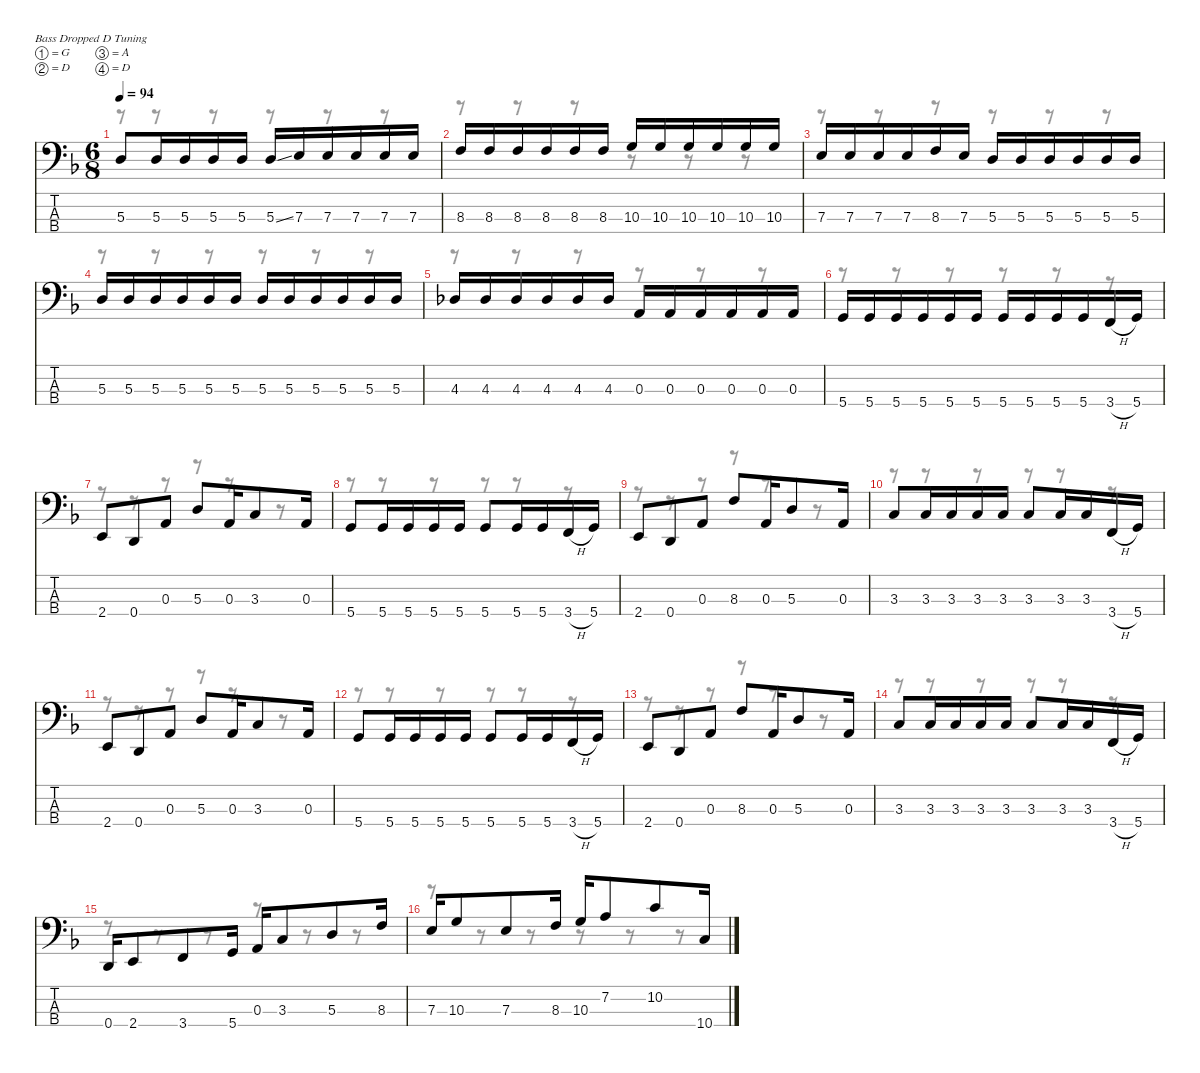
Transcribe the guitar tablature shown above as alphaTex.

\defaultSystemsLayout 4
\hideDynamics
\bracketExtendMode nobrackets
\singleTrackTrackNamePolicy hidden
\multiTrackTrackNamePolicy hidden
\otherSystemsTrackNameOrientation horizontal
\track ("M. Mendez" "el.bs.") {instrument electricbassfinger}
\staff {score tabs}
\tuning (G2 D2 A1 D1)
\voice
\ts (6 8)
\tempo 94
\clef f4
\ks dminor
5.3{acc forcenatural}.8{dy f beam Up} 5.3{acc forcenatural}.16{beam Up} 5.3{acc forcenatural}.16{beam Up} 5.3{acc forcenatural}.16{beam Up} 5.3{acc forcenatural}.16{beam Up} 5.3{ss acc forcenatural}.16{beam Up} 7.3{acc forcenatural}.16{beam Up} 7.3{acc forcenatural}.16{beam Up} 7.3{acc forcenatural}.16{beam Up} 7.3{acc forcenatural}.16{beam Up} 7.3{acc forcenatural}.16{beam Up} |
8.3{acc forcenatural}.16{beam Up} 8.3{acc forcenatural}.16{beam Up} 8.3{acc forcenatural}.16{beam Up} 8.3{acc forcenatural}.16{beam Up} 8.3{acc forcenatural}.16{beam Up} 8.3{acc forcenatural}.16{beam Up} 10.3{acc forcenatural}.16{beam Up} 10.3{acc forcenatural}.16{beam Up} 10.3{acc forcenatural}.16{beam Up} 10.3{acc forcenatural}.16{beam Up} 10.3{acc forcenatural}.16{beam Up} 10.3{acc forcenatural}.16{beam Up} |
7.3{acc forcenatural}.16{beam Up} 7.3{acc forcenatural}.16{beam Up} 7.3{acc forcenatural}.16{beam Up} 7.3{acc forcenatural}.16{beam Up} 8.3{acc forcenatural}.16{beam Up} 7.3{acc forcenatural}.16{beam Up} 5.3{acc forcenatural}.16{beam Up} 5.3{acc forcenatural}.16{beam Up} 5.3{acc forcenatural}.16{beam Up} 5.3{acc forcenatural}.16{beam Up} 5.3{acc forcenatural}.16{beam Up} 5.3{acc forcenatural}.16{beam Up} |
5.3{acc forcenatural}.16{beam Up} 5.3{acc forcenatural}.16{beam Up} 5.3{acc forcenatural}.16{beam Up} 5.3{acc forcenatural}.16{beam Up} 5.3{acc forcenatural}.16{beam Up} 5.3{acc forcenatural}.16{beam Up} 5.3{acc forcenatural}.16{beam Up} 5.3{acc forcenatural}.16{beam Up} 5.3{acc forcenatural}.16{beam Up} 5.3{acc forcenatural}.16{beam Up} 5.3{acc forcenatural}.16{beam Up} 5.3{acc forcenatural}.16{beam Up} |
4.3{acc b}.16{beam Up} 4.3{acc b}.16{beam Up} 4.3{acc b}.16{beam Up} 4.3{acc b}.16{beam Up} 4.3{acc b}.16{beam Up} 4.3{acc b}.16{beam Up} 0.3{acc forcenatural}.16{beam Up} 0.3{acc forcenatural}.16{beam Up} 0.3{acc forcenatural}.16{beam Up} 0.3{acc forcenatural}.16{beam Up} 0.3{acc forcenatural}.16{beam Up} 0.3{acc forcenatural}.16{beam Up} |
5.4{acc forcenatural}.16{beam Up} 5.4{acc forcenatural}.16{beam Up} 5.4{acc forcenatural}.16{beam Up} 5.4{acc forcenatural}.16{beam Up} 5.4{acc forcenatural}.16{beam Up} 5.4{acc forcenatural}.16{beam Up} 5.4{acc forcenatural}.16{beam Up} 5.4{acc forcenatural}.16{beam Up} 5.4{acc forcenatural}.16{beam Up} 5.4{acc forcenatural}.16{beam Up} 3.4{h acc forcenatural}.16{beam Up} 5.4{acc forcenatural}.16{beam Up} |
2.4{acc forcenatural}.8{beam Up} 0.4{acc forcenatural}.8{beam Up} 0.3{acc forcenatural}.8{beam Up} 5.3{acc forcenatural}.8{beam Up} 0.3{acc forcenatural}.16{beam Up} 3.3{acc forcenatural}.8{beam Up} 0.3{acc forcenatural}.16{beam Up} |
5.4{acc forcenatural}.8{beam Up} 5.4{acc forcenatural}.16{beam Up} 5.4{acc forcenatural}.16{beam Up} 5.4{acc forcenatural}.16{beam Up} 5.4{acc forcenatural}.16{beam Up} 5.4{acc forcenatural}.8{beam Up} 5.4{acc forcenatural}.16{beam Up} 5.4{acc forcenatural}.16{beam Up} 3.4{h acc forcenatural}.16{beam Up} 5.4{acc forcenatural}.16{beam Up} |
2.4{acc forcenatural}.8{beam Up} 0.4{acc forcenatural}.8{beam Up} 0.3{acc forcenatural}.8{beam Up} 8.3{acc forcenatural}.8{beam Up} 0.3{acc forcenatural}.16{beam Up} 5.3{acc forcenatural}.8{beam Up} 0.3{acc forcenatural}.16{beam Up} |
3.3{acc forcenatural}.8{beam Up} 3.3{acc forcenatural}.16{beam Up} 3.3{acc forcenatural}.16{beam Up} 3.3{acc forcenatural}.16{beam Up} 3.3{acc forcenatural}.16{beam Up} 3.3{acc forcenatural}.8{beam Up} 3.3{acc forcenatural}.16{beam Up} 3.3{acc forcenatural}.16{beam Up} 3.4{h acc forcenatural}.16{beam Up} 5.4{acc forcenatural}.16{beam Up} |
2.4{acc forcenatural}.8{beam Up} 0.4{acc forcenatural}.8{beam Up} 0.3{acc forcenatural}.8{beam Up} 5.3{acc forcenatural}.8{beam Up} 0.3{acc forcenatural}.16{beam Up} 3.3{acc forcenatural}.8{beam Up} 0.3{acc forcenatural}.16{beam Up} |
5.4{acc forcenatural}.8{beam Up} 5.4{acc forcenatural}.16{beam Up} 5.4{acc forcenatural}.16{beam Up} 5.4{acc forcenatural}.16{beam Up} 5.4{acc forcenatural}.16{beam Up} 5.4{acc forcenatural}.8{beam Up} 5.4{acc forcenatural}.16{beam Up} 5.4{acc forcenatural}.16{beam Up} 3.4{h acc forcenatural}.16{beam Up} 5.4{acc forcenatural}.16{beam Up} |
2.4{acc forcenatural}.8{beam Up} 0.4{acc forcenatural}.8{beam Up} 0.3{acc forcenatural}.8{beam Up} 8.3{acc forcenatural}.8{beam Up} 0.3{acc forcenatural}.16{beam Up} 5.3{acc forcenatural}.8{beam Up} 0.3{acc forcenatural}.16{beam Up} |
3.3{acc forcenatural}.8{beam Up} 3.3{acc forcenatural}.16{beam Up} 3.3{acc forcenatural}.16{beam Up} 3.3{acc forcenatural}.16{beam Up} 3.3{acc forcenatural}.16{beam Up} 3.3{acc forcenatural}.8{beam Up} 3.3{acc forcenatural}.16{beam Up} 3.3{acc forcenatural}.16{beam Up} 3.4{h acc forcenatural}.16{beam Up} 5.4{acc forcenatural}.16{beam Up} |
0.4{acc forcenatural}.16{dy ff beam Up} 2.4{acc forcenatural}.8{beam Up} 3.4{acc forcenatural}.8{beam Up} 5.4{acc forcenatural}.16{beam Up} 0.3{acc forcenatural}.16{beam Up} 3.3{acc forcenatural}.8{beam Up} 5.3{acc forcenatural}.8{beam Up} 8.3{acc forcenatural}.16{beam Up} |
7.3{acc forcenatural}.16{beam Up} 10.3{acc forcenatural}.8{beam Up} 7.3{acc forcenatural}.8{beam Up} 8.3{acc forcenatural}.16{beam Up} 10.3{acc forcenatural}.16{beam Up} 7.2{acc forcenatural}.8{beam Up} 10.2{acc forcenatural}.8{beam Up} 10.4{acc forcenatural}.16{beam Up}
\voice
\clef f4
\ottava regular
\simile none
\ks dminor
r.8{dy mf beam Down} r.8{beam Down} r.8{beam Down} r.8{beam Down} r.8{beam Down} r.8{beam Down} |
r.8{beam Down} r.8{beam Down} r.8{beam Down} r.8{beam Down} r.8{beam Down} r.8{beam Down} |
r.8{beam Down} r.8{beam Down} r.8{beam Down} r.8{beam Down} r.8{beam Down} r.8{beam Down} |
r.8{beam Down} r.8{beam Down} r.8{beam Down} r.8{beam Down} r.8{beam Down} r.8{beam Down} |
r.8{beam Down} r.8{beam Down} r.8{beam Down} r.8{beam Down} r.8{beam Down} r.8{beam Down} |
r.8{beam Down} r.8{beam Down} r.8{beam Down} r.8{beam Down} r.8{beam Down} r.8{beam Down} |
r.8{beam Down} r.8{beam Down} r.8{beam Down} r.8{beam Down} r.8{beam Down} r.8{beam Down} |
r.8{beam Down} r.8{beam Down} r.8{beam Down} r.8{beam Down} r.8{beam Down} r.8{beam Down} |
r.8{beam Down} r.8{beam Down} r.8{beam Down} r.8{beam Down} r.8{beam Down} r.8{beam Down} |
r.8{beam Down} r.8{beam Down} r.8{beam Down} r.8{beam Down} r.8{beam Down} r.8{beam Down} |
r.8{beam Down} r.8{beam Down} r.8{beam Down} r.8{beam Down} r.8{beam Down} r.8{beam Down} |
r.8{beam Down} r.8{beam Down} r.8{beam Down} r.8{beam Down} r.8{beam Down} r.8{beam Down} |
r.8{beam Down} r.8{beam Down} r.8{beam Down} r.8{beam Down} r.8{beam Down} r.8{beam Down} |
r.8{beam Down} r.8{beam Down} r.8{beam Down} r.8{beam Down} r.8{beam Down} r.8{beam Down} |
r.8{beam Down} r.8{beam Down} r.8{beam Down} r.8{beam Down} r.8{beam Down} r.8{beam Down} |
r.8{beam Down} r.8{beam Down} r.8{beam Down} r.8{beam Down} r.8{beam Down} r.8{beam Down}
